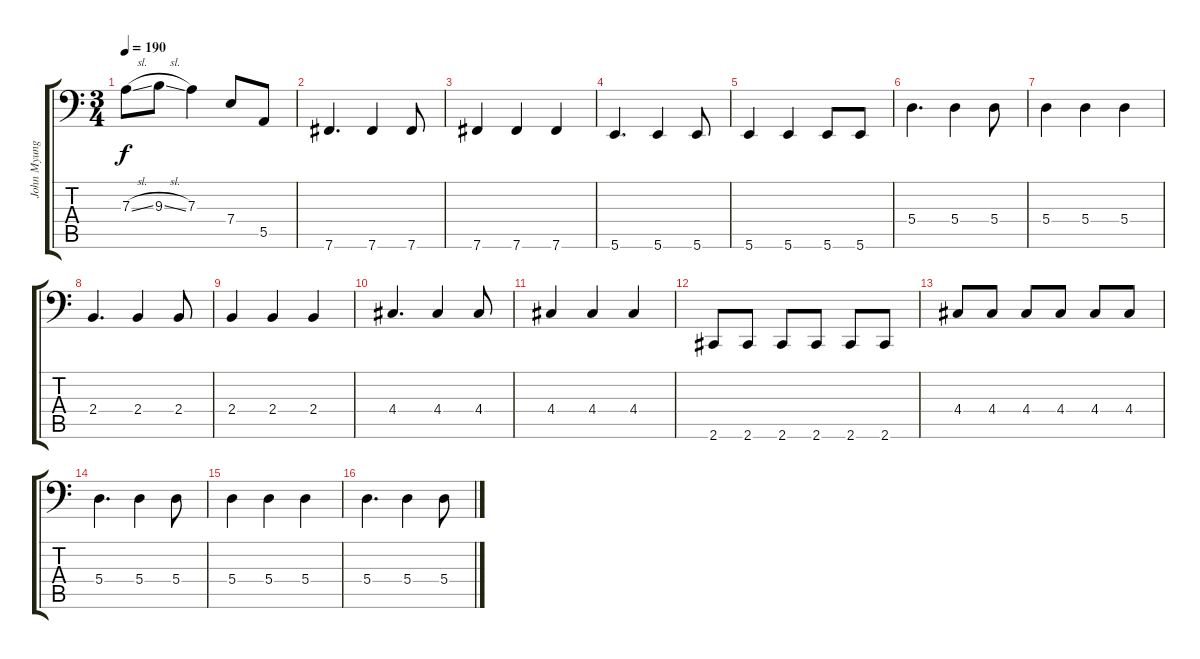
\track ("John Myung - Bass" "John Myung") {instrument electricbassfinger}
\staff {score tabs}
\tuning (C3 G2 D2 A1 E1 B0) {hide}
\ts (3 4)
\tempo 190
\clef f4
\ks c
7.3{sl}.8{dy f} 9.3{sl}.8 7.3.4 7.4.8 5.5.8 |
7.6.4{d} 7.6.4 7.6.8 |
7.6.4 7.6.4 7.6.4 |
5.6.4{d} 5.6.4 5.6.8 |
5.6.4 5.6.4 5.6.8 5.6.8 |
5.4.4{d} 5.4.4 5.4.8 |
5.4.4 5.4.4 5.4.4 |
2.4.4{d} 2.4.4 2.4.8 |
2.4.4 2.4.4 2.4.4 |
4.4.4{d} 4.4.4 4.4.8 |
4.4.4 4.4.4 4.4.4 |
2.6.8 2.6.8 2.6.8 2.6.8 2.6.8 2.6.8 |
4.4.8 4.4.8 4.4.8 4.4.8 4.4.8 4.4.8 |
5.4.4{d} 5.4.4 5.4.8 |
5.4.4 5.4.4 5.4.4 |
5.4.4{d} 5.4.4 5.4.8
